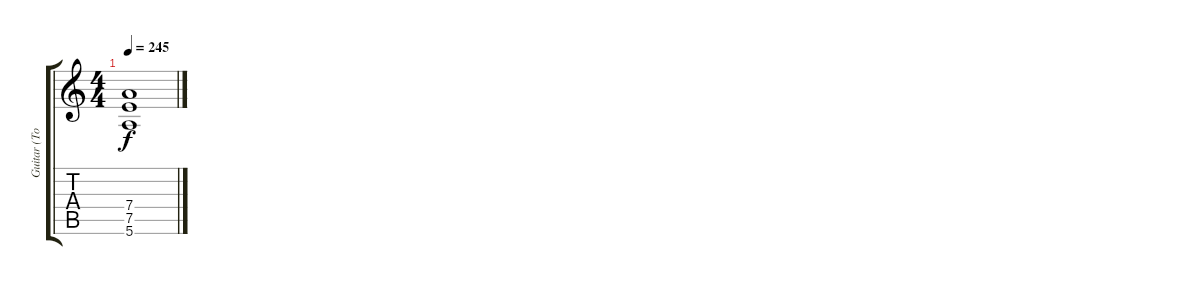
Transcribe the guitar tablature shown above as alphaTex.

\track ("Guitar (Tom DeLonge)" "Guitar (To") {instrument distortionguitar}
\staff {score tabs}
\tuning (E4 B3 G3 D3 A2 E2) {hide}
\ts (4 4)
\tempo 245
\clef g2
\ks c
(7.4{t} 7.5{t} 5.6{t}).1{dy f}
